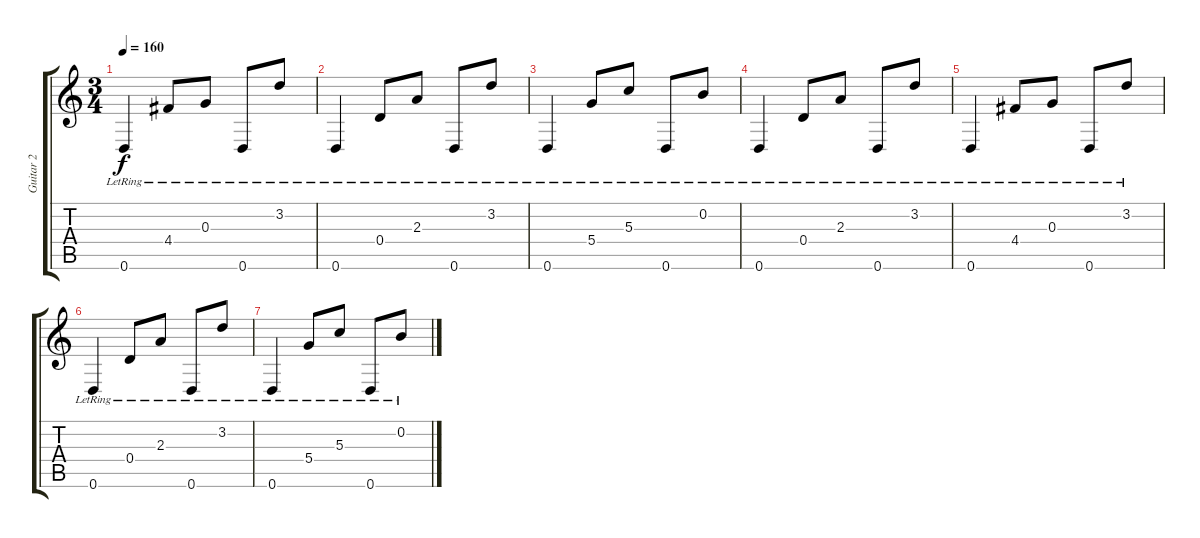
\track ("Guitar 2" "Guitar 2") {instrument electricguitarclean}
\staff {score tabs}
\tuning (E4 B3 G3 D3 A2 D2) {hide}
\ts (3 4)
\tempo 160
\clef g2
\ks c
0.6{lr}.4{dy f} 4.4{lr}.8 0.3{lr}.8 0.6{lr}.8 3.2{lr}.8 |
0.6{lr}.4 0.4{lr}.8 2.3{lr}.8 0.6{lr}.8 3.2{lr}.8 |
0.6{lr}.4 5.4{lr}.8 5.3{lr}.8 0.6{lr}.8 0.2{lr}.8 |
0.6{lr}.4 0.4{lr}.8 2.3{lr}.8 0.6{lr}.8 3.2{lr}.8 |
0.6{lr}.4{volume 0} 4.4{lr}.8 0.3{lr}.8 0.6{lr}.8 3.2{lr}.8 |
0.6{lr}.4 0.4{lr}.8 2.3{lr}.8 0.6{lr}.8 3.2{lr}.8 |
0.6{lr}.4 5.4{lr}.8 5.3{lr}.8 0.6{lr}.8 0.2{lr}.8
